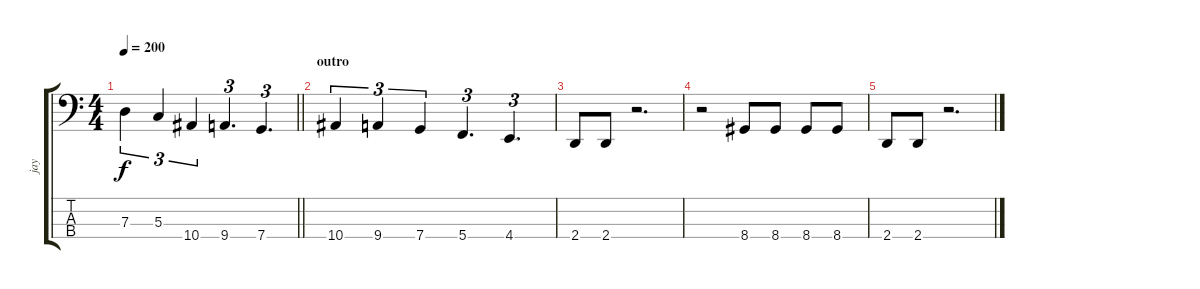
\track ("jay" "jay") {instrument electricbassfinger}
\staff {score tabs}
\tuning (F2 C2 G1 C1) {hide}
\ts (4 4)
\tempo 200
\clef f4
\barLineRight lightlight
\ks c
7.3.4{tu (3 2) dy f} 5.3.4{tu (3 2)} 10.4.4{tu (3 2)} 9.4.4{d tu (3 2)} 7.4.4{d tu (3 2)} |
\section ("" "outro")
10.4.4{tu (3 2)} 9.4.4{tu (3 2)} 7.4.4{tu (3 2)} 5.4.4{d tu (3 2)} 4.4.4{d tu (3 2)} |
2.4.8 2.4.8 r.2{d} |
r.2 8.4.8 8.4.8 8.4.8 8.4.8 |
2.4.8 2.4.8 r.2{d}
